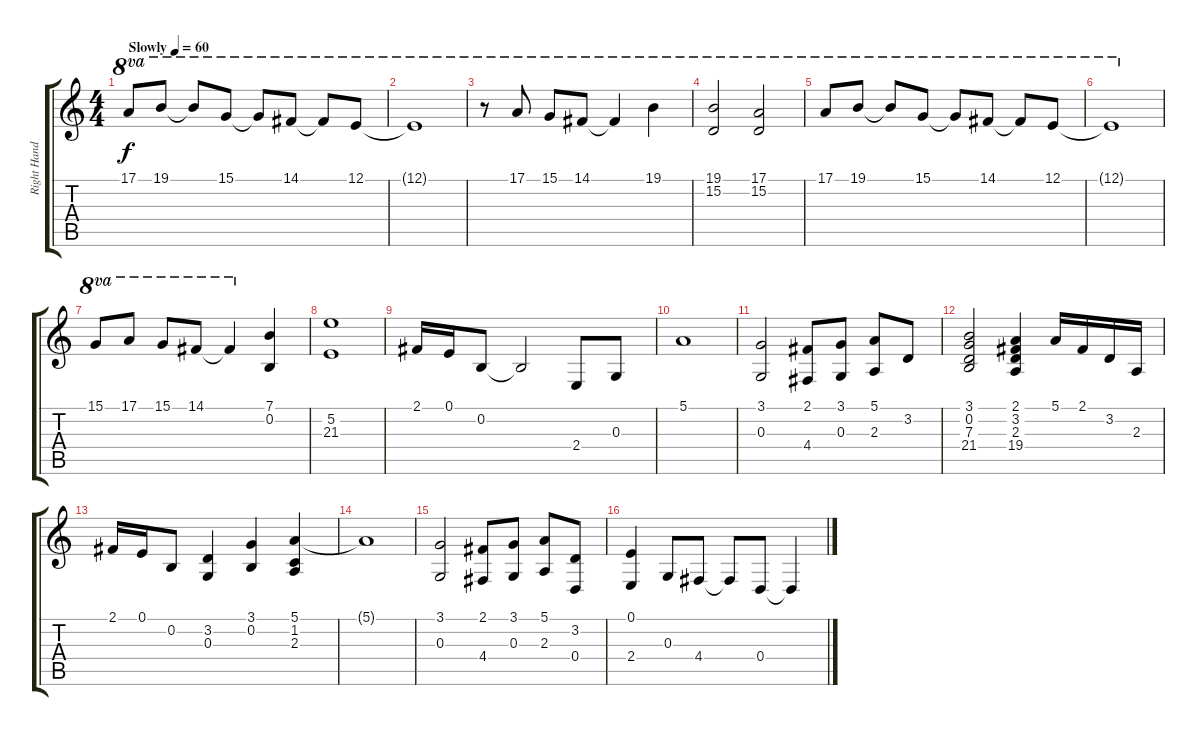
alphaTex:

\track ("Right Hand" "Right Hand") {instrument acousticgrandpiano}
\staff {score tabs}
\tuning (E4 B3 G3 D3 A2 E2) {hide}
\ts (4 4)
\tempo (60 "Slowly")
\clef g2
\ks c
17.1.8{ot 8va dy f instrument acousticgrandpiano} 19.1.8{ot 8va} 19.1{t}.8{ot 8va} 15.1.8{ot 8va} 15.1{t}.8{ot 8va} 14.1.8{ot 8va} 14.1{t}.8{ot 8va} 12.1.8{ot 8va} |
12.1{t}.1{ot 8va} |
r.8{ot 8va} 17.1.8{ot 8va} 15.1.8{ot 8va} 14.1.8{ot 8va} 14.1{t}.4{ot 8va} 19.1.4{ot 8va} |
(19.1 15.2).2{ot 8va} (17.1 15.2).2{ot 8va} |
17.1.8{ot 8va} 19.1.8{ot 8va} 19.1{t}.8{ot 8va} 15.1.8{ot 8va} 15.1{t}.8{ot 8va} 14.1.8{ot 8va} 14.1{t}.8{ot 8va} 12.1.8{ot 8va} |
12.1{t}.1{ot 8va} |
15.1.8{ot 8va} 17.1.8{ot 8va} 15.1.8{ot 8va} 14.1.8{ot 8va} 14.1{t}.4{ot 8va} (7.1 0.2).4 |
(5.2 21.3).1 |
2.1.16 0.1.16 0.2.8 0.2{t}.2 2.4.8 0.3.8 |
5.1.1 |
(3.1 0.3).2 (2.1 4.4).8 (3.1 0.3).8 (5.1 2.3).8 3.2.8 |
(3.1 0.2 7.3 21.4).2 (2.1 3.2 2.3 19.4).4 5.1.16 2.1.16 3.2.16 2.3.16 |
2.1.16 0.1.16 0.2.8 (3.2 0.3).4 (3.1 0.2).4 (5.1 1.2 2.3).4 |
5.1{t}.1 |
(3.1 0.3).2 (2.1 4.4).8 (3.1 0.3).8 (5.1 2.3).8 (3.2 0.4).8 |
(0.1 2.4).4 0.3.8 4.4.8 4.4{t}.8 0.4.8 0.4{t}.4
